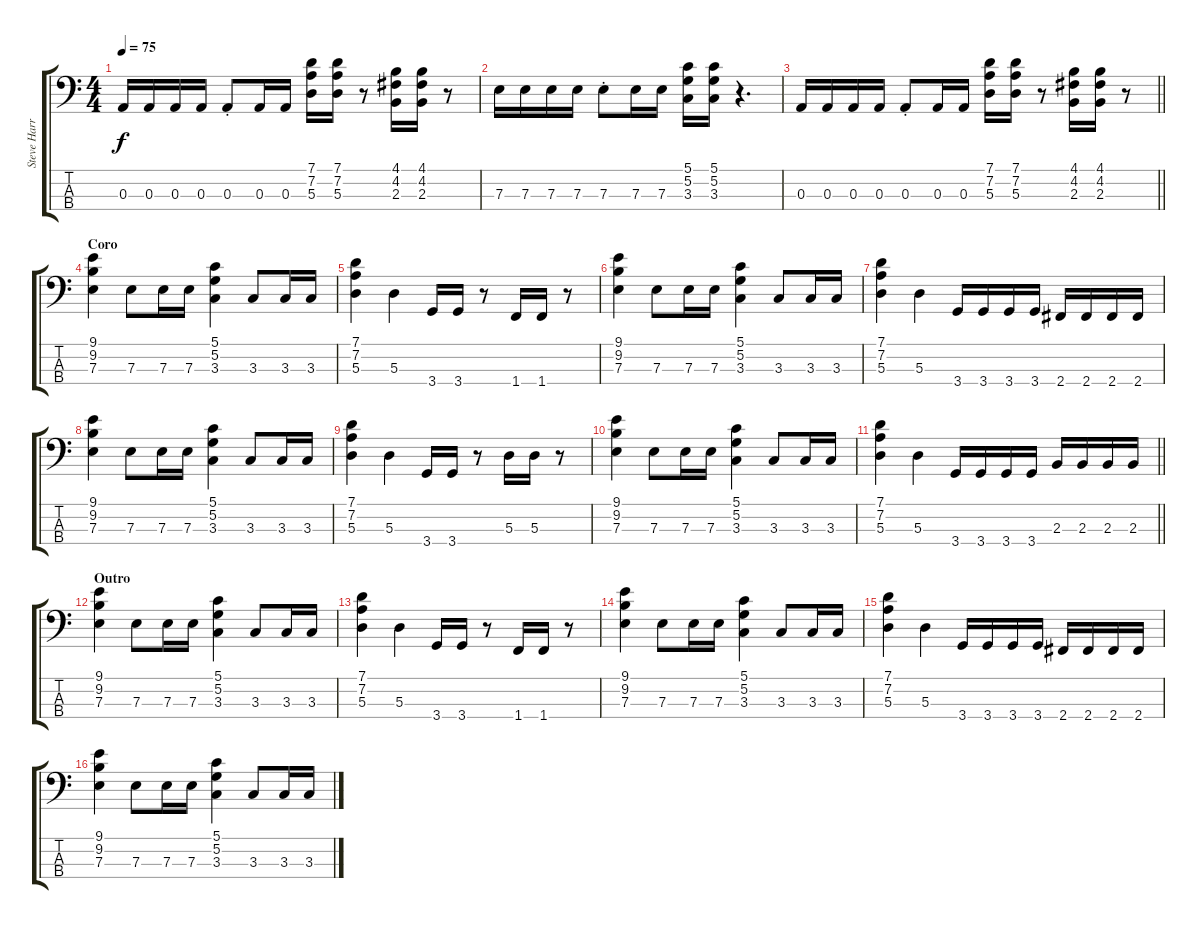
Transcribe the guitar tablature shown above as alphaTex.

\track ("Steve Harris" "Steve Harr") {instrument electricbassfinger}
\staff {score tabs}
\tuning (G2 D2 A1 E1) {hide}
\ts (4 4)
\tempo 75
\clef f4
\ks c
0.3.16{dy f} 0.3.16 0.3.16 0.3.16 0.3{st}.8 0.3.16 0.3.16 (7.1 7.2 5.3).16 (7.1 7.2 5.3).16 r.8 (4.1 4.2 2.3).16 (4.1 4.2 2.3).16 r.8 |
7.3.16 7.3.16 7.3.16 7.3.16 7.3{st}.8 7.3.16 7.3.16 (5.1 5.2 3.3).16 (5.1 5.2 3.3).16 r.4{d} |
\barLineRight lightlight
0.3.16 0.3.16 0.3.16 0.3.16 0.3{st}.8 0.3.16 0.3.16 (7.1 7.2 5.3).16 (7.1 7.2 5.3).16 r.8 (4.1 4.2 2.3).16 (4.1 4.2 2.3).16 r.8 |
\section ("" "Coro")
(9.1 9.2 7.3).4 7.3.8 7.3.16 7.3.16 (5.1 5.2 3.3).4 3.3.8 3.3.16 3.3.16 |
(7.1 7.2 5.3).4 5.3.4 3.4.16 3.4.16 r.8 1.4.16 1.4.16 r.8 |
(9.1 9.2 7.3).4 7.3.8 7.3.16 7.3.16 (5.1 5.2 3.3).4 3.3.8 3.3.16 3.3.16 |
(7.1 7.2 5.3).4 5.3.4 3.4.16 3.4.16 3.4.16 3.4.16 2.4.16 2.4.16 2.4.16 2.4.16 |
(9.1 9.2 7.3).4 7.3.8 7.3.16 7.3.16 (5.1 5.2 3.3).4 3.3.8 3.3.16 3.3.16 |
(7.1 7.2 5.3).4 5.3.4 3.4.16 3.4.16 r.8 5.3.16 5.3.16 r.8 |
(9.1 9.2 7.3).4 7.3.8 7.3.16 7.3.16 (5.1 5.2 3.3).4 3.3.8 3.3.16 3.3.16 |
\barLineRight lightlight
(7.1 7.2 5.3).4 5.3.4 3.4.16 3.4.16 3.4.16 3.4.16 2.3.16 2.3.16 2.3.16 2.3.16 |
\section ("" "Outro")
(9.1 9.2 7.3).4 7.3.8 7.3.16 7.3.16 (5.1 5.2 3.3).4 3.3.8 3.3.16 3.3.16 |
(7.1 7.2 5.3).4 5.3.4 3.4.16 3.4.16 r.8 1.4.16 1.4.16 r.8 |
(9.1 9.2 7.3).4 7.3.8 7.3.16 7.3.16 (5.1 5.2 3.3).4 3.3.8 3.3.16 3.3.16 |
(7.1 7.2 5.3).4 5.3.4 3.4.16 3.4.16 3.4.16 3.4.16 2.4.16 2.4.16 2.4.16 2.4.16 |
(9.1 9.2 7.3).4 7.3.8 7.3.16 7.3.16 (5.1 5.2 3.3).4 3.3.8 3.3.16 3.3.16
